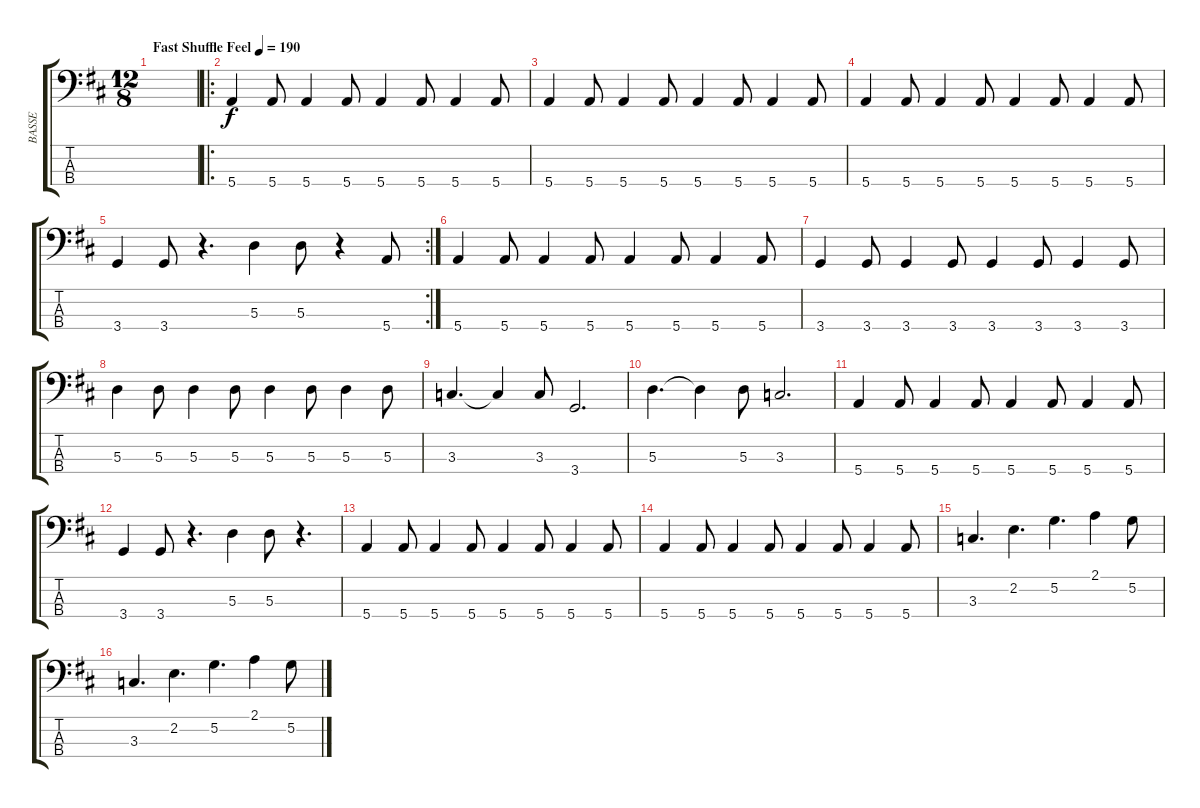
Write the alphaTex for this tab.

\track ("BASSE" "BASSE") {instrument electricbassfinger}
\staff {score tabs}
\tuning (G2 D2 A1 E1) {hide}
\ts (12 8)
\tempo (190 "Fast Shuffle Feel")
\clef f4
\ks d
|
\ro
5.4.4 5.4.8 5.4.4 5.4.8 5.4.4 5.4.8 5.4.4 5.4.8 |
5.4.4 5.4.8 5.4.4 5.4.8 5.4.4 5.4.8 5.4.4 5.4.8 |
5.4.4 5.4.8 5.4.4 5.4.8 5.4.4 5.4.8 5.4.4 5.4.8 |
\rc 2
3.4.4 3.4.8 r.4{d} 5.3.4 5.3.8 r.4 5.4.8 |
5.4.4 5.4.8 5.4.4 5.4.8 5.4.4 5.4.8 5.4.4 5.4.8 |
3.4.4 3.4.8 3.4.4 3.4.8 3.4.4 3.4.8 3.4.4 3.4.8 |
5.3.4 5.3.8 5.3.4 5.3.8 5.3.4 5.3.8 5.3.4 5.3.8 |
3.3.4{d} 3.3{t}.4 3.3.8 3.4.2{d} |
5.3.4{d} 5.3{t}.4 5.3.8 3.3.2{d} |
5.4.4 5.4.8 5.4.4 5.4.8 5.4.4 5.4.8 5.4.4 5.4.8 |
3.4.4 3.4.8 r.4{d} 5.3.4 5.3.8 r.4{d} |
5.4.4 5.4.8 5.4.4 5.4.8 5.4.4 5.4.8 5.4.4 5.4.8 |
5.4.4 5.4.8 5.4.4 5.4.8 5.4.4 5.4.8 5.4.4 5.4.8 |
3.3.4{d} 2.2.4{d} 5.2.4{d} 2.1.4 5.2.8 |
3.3.4{d} 2.2.4{d} 5.2.4{d} 2.1.4 5.2.8
